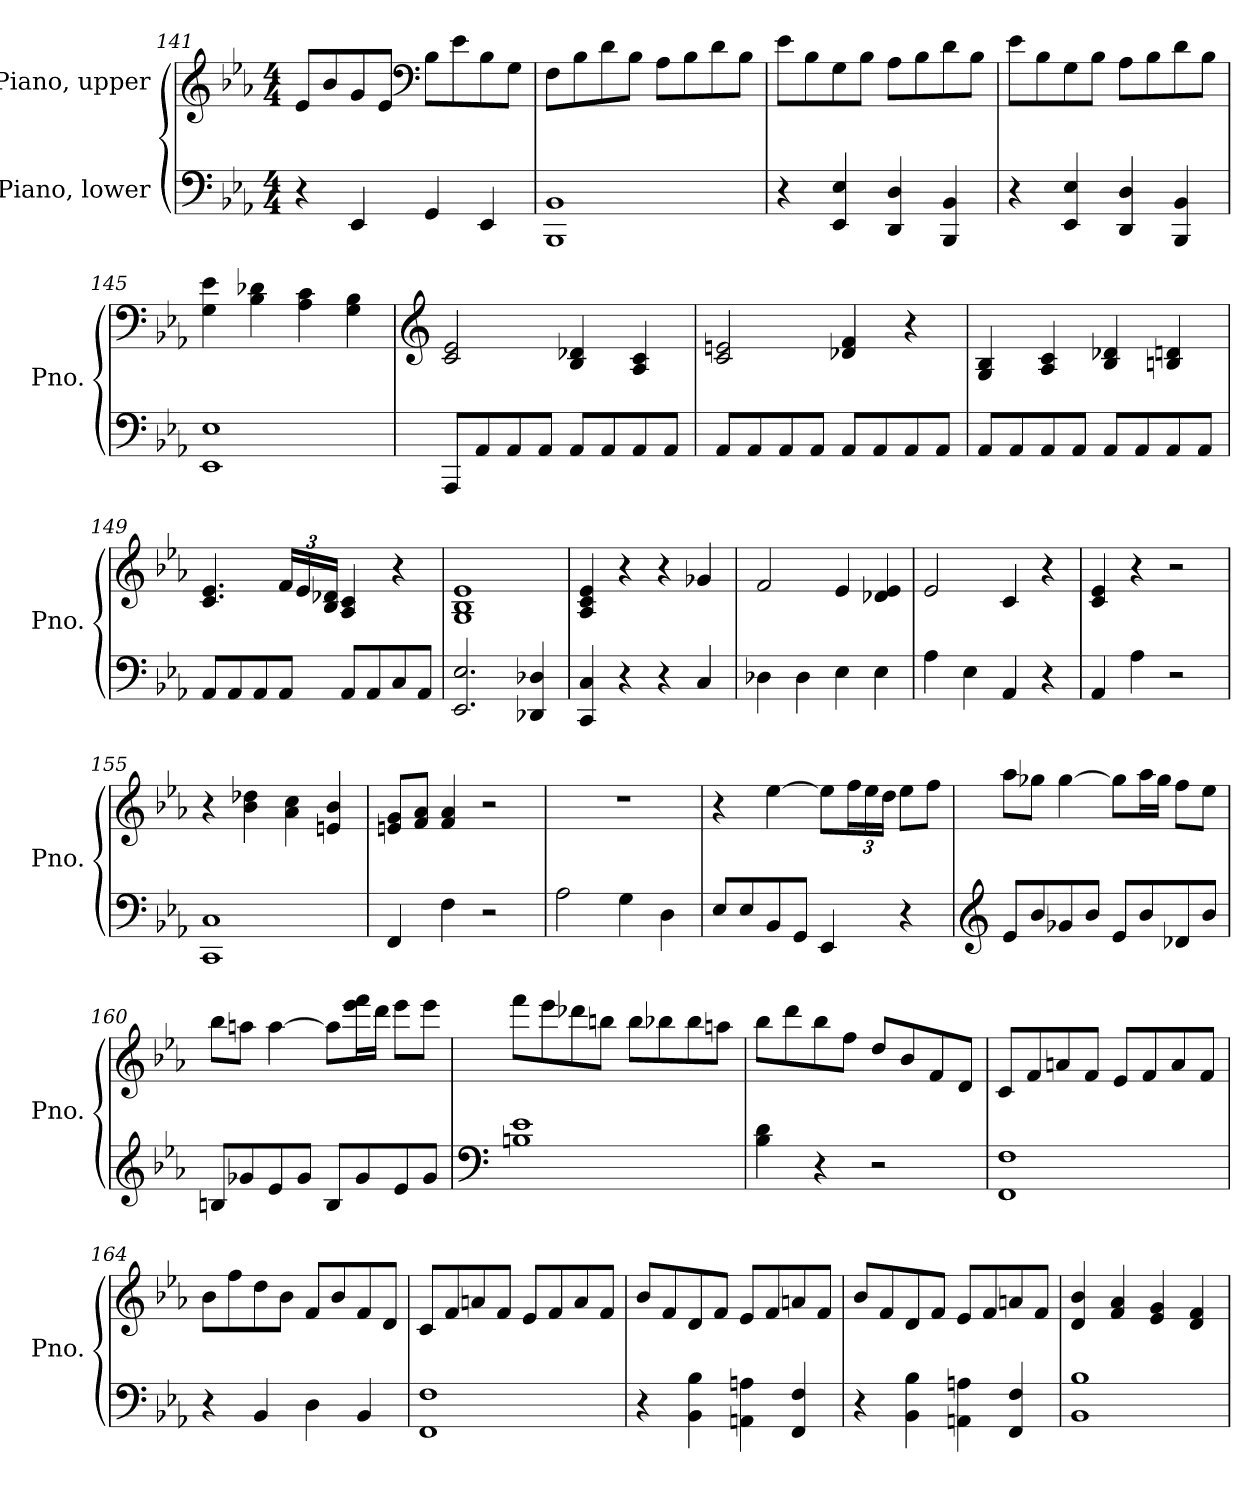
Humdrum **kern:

**kern	**kern
*part2	*part1
*staff2	*staff1
*I"Piano, lower	*I"Piano, upper
*I'Pno.	*I'Pno.
*clefF4	*clefG2
*k[b-e-a-]	*k[b-e-a-]
*M4/4	*M4/4
=141	=141
4r	8e-/L
.	8b-/
4EE-/	8g/
.	8e-/J
*	*clefF4
4GG/	8B-\L
.	8e-\
4EE-/	8B-\
.	8G\J
=142	=142
1BBB- 1BB-	8F\L
.	8B-\
.	8d\
.	8B-\J
.	8A-\L
.	8B-\
.	8d\
.	8B-\J
=143	=143
4r	8e-\L
.	8B-\
4EE-/ 4E-/	8G\
.	8B-\J
4DD/ 4D/	8A-\L
.	8B-\
4BBB-/ 4BB-/	8d\
.	8B-\J
!!LO:PB:g=z
=144	=144
4r	8e-\L
.	8B-\
4EE-/ 4E-/	8G\
.	8B-\J
4DD/ 4D/	8A-\L
.	8B-\
4BBB-/ 4BB-/	8d\
.	8B-\J
=145	=145
1EE- 1E-	4G\ 4e-\
.	4B-\ 4d-X\
.	4A-\ 4c\
.	4G\ 4B-\
=146	=146
*	*clefG2
8AAA-/L	2c/ 2e-/
8AA-/	.
8AA-/	.
8AA-/J	.
8AA-/L	4B-/ 4d-X/
8AA-/	.
8AA-/	4A-/ 4c/
8AA-/J	.
=147	=147
8AA-/L	2c/ 2en/
8AA-/	.
8AA-/	.
8AA-/J	.
8AA-/L	4d-X/ 4f/
8AA-/	.
8AA-/	4r
8AA-/J	.
=148	=148
8AA-/L	4G/ 4B-/
8AA-/	.
8AA-/	4A-/ 4c/
8AA-/J	.
8AA-/L	4B-/ 4d-X/
8AA-/	.
8AA-/	4Bn/ 4dn/
8AA-/J	.
!!LO:LB:g=z
=149	=149
8AA-/L	4.c/ 4.e-/
8AA-/	.
8AA-/	.
*	*Xbrackettup
8AA-/J	24f/LL
.	24e-/
.	24B-/ 24d-X/JJ
8AA-/L	4A-/ 4c/
8AA-/	.
8C/	4r
8AA-/J	.
=150	=150
2.EE-/ 2.E-/	1G 1B- 1e-
4DD-X/ 4D-X/	.
=151	=151
4CC/ 4C/	4A-/ 4c/ 4e-/
4r	4r
4r	4r
4C/	4g-X/
=152	=152
4D-X\	2f/
4D-\	.
4E-\	4e-/
4E-\	4d-X/ 4e-/
=153	=153
4A-\	2e-/
4E-\	.
4AA-/	4c/
4r	4r
=154	=154
4AA-/	4c/ 4e-/
4A-\	4r
2r	2r
!!LO:LB:g=z
=155	=155
1CC 1C	4r
.	4b-\ 4dd-X\
.	4a-\ 4cc\
.	4en/ 4b-/
=156	=156
4FF/	8en/ 8g/L
.	8f/ 8a-/J
4F\	4f/ 4a-/
2r	2r
=157	=157
2A-\	1r
4G\	.
4D\	.
=158	=158
8E-/L	4r
8E-/	.
8BB-/	[4ee-\
8GG/J	.
4EE-/	8ee-\L]
.	24ff\L
.	24ee-\
.	24dd\JJ
4r	8ee-\L
.	8ff\J
=159	=159
*clefG2	*
8e-/L	8aa-\L
8b-/	8gg-X\J
8g-X/	[4gg-\
8b-/J	.
8e-/L	8gg-\L]
8b-/	16aa-\L
.	16gg-\JJ
8d-X/	8ff\L
8b-/J	8ee-\J
!!LO:LB:g=z
=160	=160
8Bn/L	8bb-\L
8g-X/	8aan\J
8e-/	[4aa\
8g-/J	.
8B/L	8aa\L]
8g-/	16eee-\ 16fff\L
.	16ddd\JJ
8e-/	8eee-\L
8g-/J	8eee-\J
=161	=161
*clefF4	*
1Bn 1e-	8fff\L
.	8eee-\
.	8ddd-X\
.	8bbn\J
.	8bb\L
.	8bb-X\
.	8bb-\
.	8aan\J
=162	=162
4B-\ 4d\	8bb-\L
.	8ddd\
4r	8bb-\
.	8ff\J
2r	8dd/L
.	8b-/
.	8f/
.	8d/J
!!LO:LB:g=z
=163	=163
1FF 1F	8c/L
.	8f/
.	8an/
.	8f/J
.	8e-/L
.	8f/
.	8a/
.	8f/J
=164	=164
4r	8b-\L
.	8ff\
4BB-/	8dd\
.	8b-\J
4D\	8f/L
.	8b-/
4BB-/	8f/
.	8d/J
=165	=165
1FF 1F	8c/L
.	8f/
.	8an/
.	8f/J
.	8e-/L
.	8f/
.	8a/
.	8f/J
=166	=166
4r	8b-/L
.	8f/
4BB-\ 4B-\	8d/
.	8f/J
4AAn\ 4An\	8e-/L
.	8f/
4FF/ 4F/	8an/
.	8f/J
!!LO:LB:g=z
=167	=167
4r	8b-/L
.	8f/
4BB-\ 4B-\	8d/
.	8f/J
4AAn\ 4An\	8e-/L
.	8f/
4FF/ 4F/	8an/
.	8f/J
=168	=168
1BB- 1B-	4d/ 4b-/
.	4f/ 4a-/
.	4e-/ 4g/
.	4d/ 4f/
=	=
*-	*-
